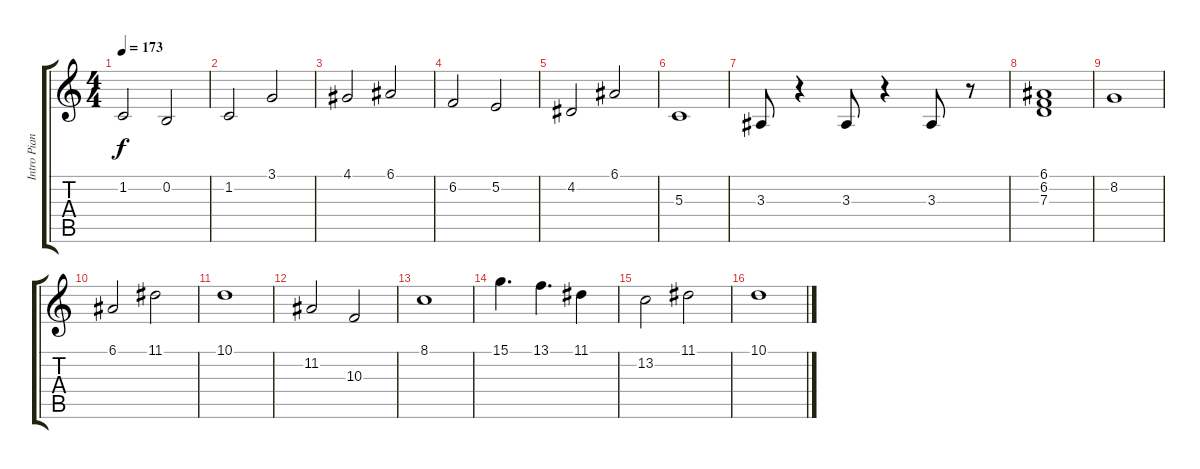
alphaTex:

\track ("Intro Piano" "Intro Pian") {instrument brightacousticpiano}
\staff {score tabs}
\tuning (E4 B3 G3 D3 A2 E2) {hide}
\ts (4 4)
\tempo 173
\clef g2
\ks c
1.2.2{dy f} 0.2.2 |
1.2.2 3.1.2 |
4.1.2 6.1.2 |
6.2.2 5.2.2 |
4.2.2 6.1.2 |
5.3.1 |
3.3.8 r.4 3.3.8 r.4 3.3.8 r.8 |
(6.1 6.2 7.3).1{volume 0 instrument choiraahs} |
8.2.1{volume 12 instrument stringensemble1} |
6.1.2 11.1.2 |
10.1.1 |
11.2.2 10.3.2 |
8.1.1 |
15.1.4{d} 13.1.4{d} 11.1.4 |
13.2.2 11.1.2 |
10.1.1
